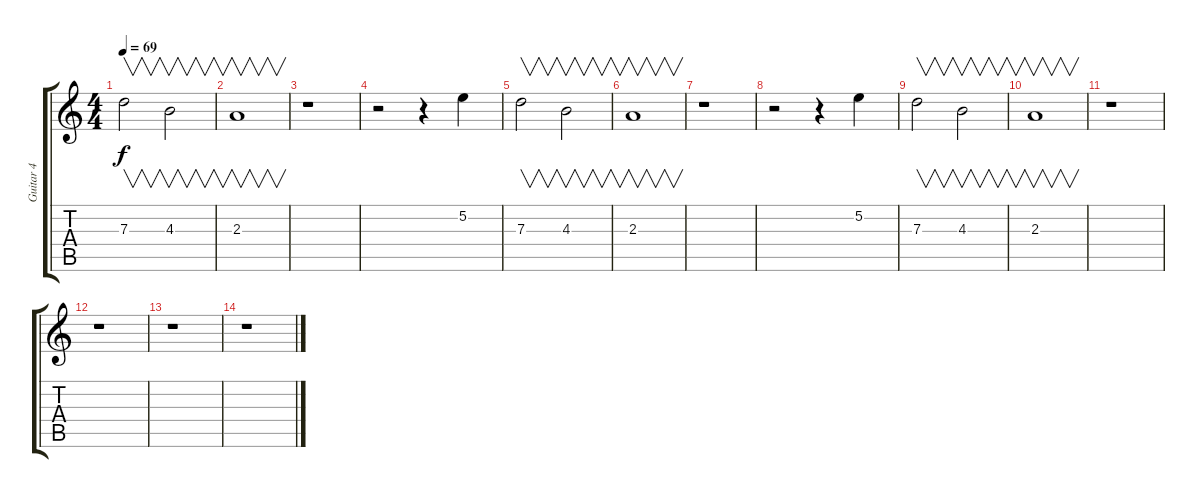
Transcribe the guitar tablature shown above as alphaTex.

\track ("Guitar 4" "Guitar 4") {instrument overdrivenguitar}
\staff {score tabs}
\tuning (E4 B3 G3 D3 A2 E2) {hide}
\ts (4 4)
\tempo 69
\clef g2
\ks c
7.3.2{v dy f} 4.3.2{v} |
2.3.1{v} |
r.1 |
r.2 r.4 5.2.4 |
7.3.2{v} 4.3.2{v} |
2.3.1{v} |
r.1 |
r.2 r.4 5.2.4 |
7.3.2{v} 4.3.2{v} |
2.3.1{v} |
r.1 |
r.1 |
r.1 |
r.1
